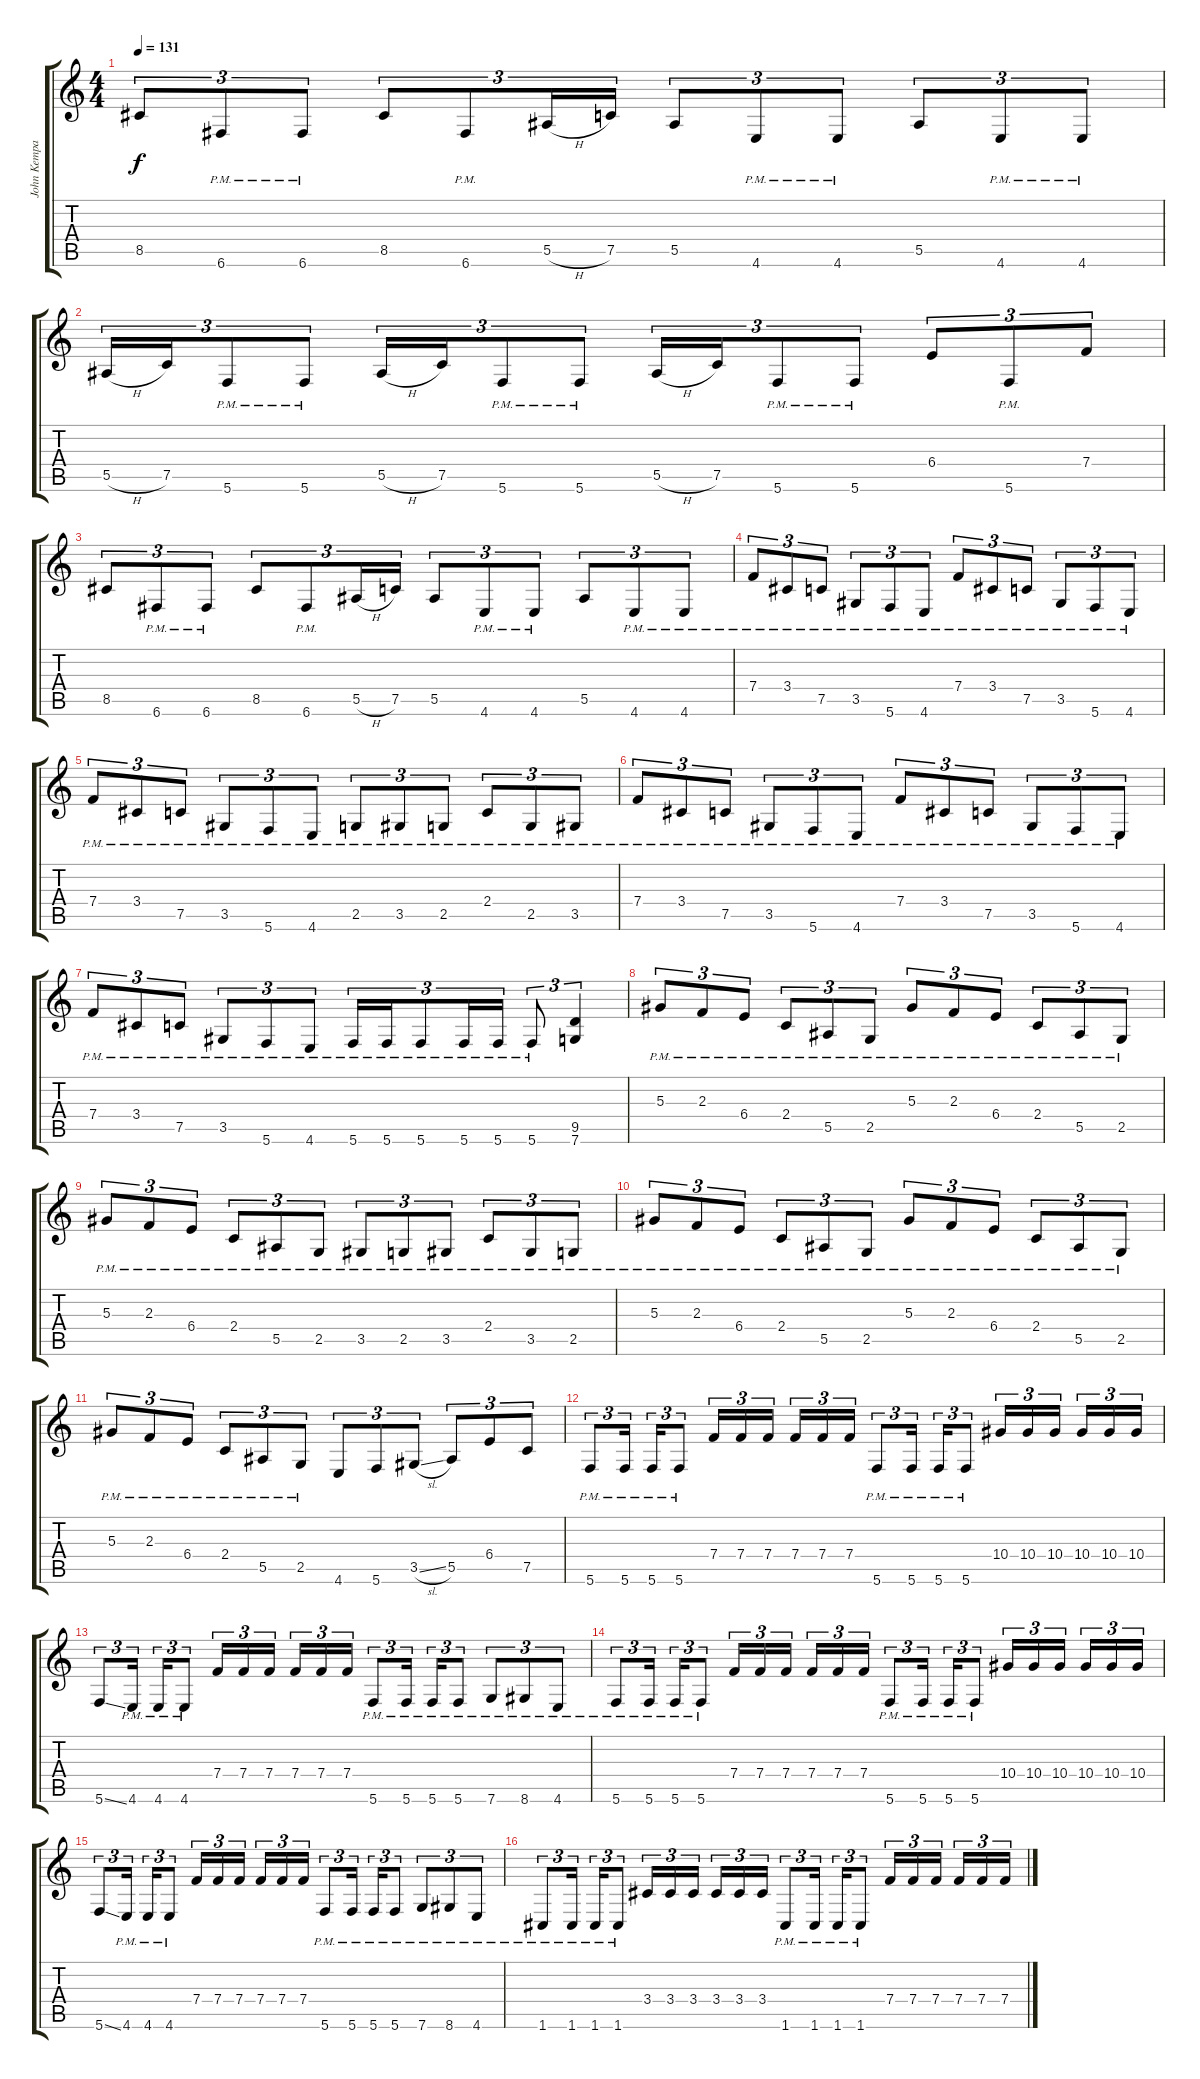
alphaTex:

\track ("John Kempainen (Rhythm Guitar)" "John Kempa") {instrument distortionguitar}
\staff {score tabs}
\tuning (C4 G3 Eb3 Bb2 F2 C2) {hide}
\ts (4 4)
\tempo 131
\clef g2
\ks c
8.5.8{tu (3 2) dy f} 6.6{pm}.8{tu (3 2)} 6.6{pm}.8{tu (3 2)} 8.5.8{tu (3 2)} 6.6{pm}.8{tu (3 2)} 5.5{h}.16{tu (3 2)} 7.5.16{tu (3 2)} 5.5.8{tu (3 2)} 4.6{pm}.8{tu (3 2)} 4.6{pm}.8{tu (3 2)} 5.5.8{tu (3 2)} 4.6{pm}.8{tu (3 2)} 4.6{pm}.8{tu (3 2)} |
5.5{h}.16{tu (3 2)} 7.5.16{tu (3 2)} 5.6{pm}.8{tu (3 2)} 5.6{pm}.8{tu (3 2)} 5.5{h}.16{tu (3 2)} 7.5.16{tu (3 2)} 5.6{pm}.8{tu (3 2)} 5.6{pm}.8{tu (3 2)} 5.5{h}.16{tu (3 2)} 7.5.16{tu (3 2)} 5.6{pm}.8{tu (3 2)} 5.6{pm}.8{tu (3 2)} 6.4.8{tu (3 2)} 5.6{pm}.8{tu (3 2)} 7.4.8{tu (3 2)} |
8.5.8{tu (3 2)} 6.6{pm}.8{tu (3 2)} 6.6{pm}.8{tu (3 2)} 8.5.8{tu (3 2)} 6.6{pm}.8{tu (3 2)} 5.5{h}.16{tu (3 2)} 7.5.16{tu (3 2)} 5.5.8{tu (3 2)} 4.6{pm}.8{tu (3 2)} 4.6{pm}.8{tu (3 2)} 5.5.8{tu (3 2)} 4.6{pm}.8{tu (3 2)} 4.6{pm}.8{tu (3 2)} |
7.4{pm}.8{tu (3 2) balance 0} 3.4{pm}.8{tu (3 2)} 7.5{pm}.8{tu (3 2)} 3.5{pm}.8{tu (3 2)} 5.6{pm}.8{tu (3 2)} 4.6{pm}.8{tu (3 2)} 7.4{pm}.8{tu (3 2)} 3.4{pm}.8{tu (3 2)} 7.5{pm}.8{tu (3 2)} 3.5{pm}.8{tu (3 2)} 5.6{pm}.8{tu (3 2)} 4.6{pm}.8{tu (3 2)} |
7.4{pm}.8{tu (3 2)} 3.4{pm}.8{tu (3 2)} 7.5{pm}.8{tu (3 2)} 3.5{pm}.8{tu (3 2)} 5.6{pm}.8{tu (3 2)} 4.6{pm}.8{tu (3 2)} 2.5{pm}.8{tu (3 2)} 3.5{pm}.8{tu (3 2)} 2.5{pm}.8{tu (3 2)} 2.4{pm}.8{tu (3 2)} 2.5{pm}.8{tu (3 2)} 3.5{pm}.8{tu (3 2)} |
7.4{pm}.8{tu (3 2)} 3.4{pm}.8{tu (3 2)} 7.5{pm}.8{tu (3 2)} 3.5{pm}.8{tu (3 2)} 5.6{pm}.8{tu (3 2)} 4.6{pm}.8{tu (3 2)} 7.4{pm}.8{tu (3 2)} 3.4{pm}.8{tu (3 2)} 7.5{pm}.8{tu (3 2)} 3.5{pm}.8{tu (3 2)} 5.6{pm}.8{tu (3 2)} 4.6{pm}.8{tu (3 2)} |
7.4{pm}.8{tu (3 2)} 3.4{pm}.8{tu (3 2)} 7.5{pm}.8{tu (3 2)} 3.5{pm}.8{tu (3 2)} 5.6{pm}.8{tu (3 2)} 4.6{pm}.8{tu (3 2)} 5.6{pm}.16{tu (3 2)} 5.6{pm}.16{tu (3 2)} 5.6{pm}.8{tu (3 2)} 5.6{pm}.16{tu (3 2)} 5.6{pm}.16{tu (3 2)} 5.6{pm}.8{tu (3 2)} (9.5 7.6).4{tu (3 2)} |
5.3{pm}.8{tu (3 2)} 2.3{pm}.8{tu (3 2)} 6.4{pm}.8{tu (3 2)} 2.4{pm}.8{tu (3 2)} 5.5{pm}.8{tu (3 2)} 2.5{pm}.8{tu (3 2)} 5.3{pm}.8{tu (3 2)} 2.3{pm}.8{tu (3 2)} 6.4{pm}.8{tu (3 2)} 2.4{pm}.8{tu (3 2)} 5.5{pm}.8{tu (3 2)} 2.5{pm}.8{tu (3 2)} |
5.3{pm}.8{tu (3 2)} 2.3{pm}.8{tu (3 2)} 6.4{pm}.8{tu (3 2)} 2.4{pm}.8{tu (3 2)} 5.5{pm}.8{tu (3 2)} 2.5{pm}.8{tu (3 2)} 3.5{pm}.8{tu (3 2)} 2.5{pm}.8{tu (3 2)} 3.5{pm}.8{tu (3 2)} 2.4{pm}.8{tu (3 2)} 3.5{pm}.8{tu (3 2)} 2.5{pm}.8{tu (3 2)} |
5.3{pm}.8{tu (3 2)} 2.3{pm}.8{tu (3 2)} 6.4{pm}.8{tu (3 2)} 2.4{pm}.8{tu (3 2)} 5.5{pm}.8{tu (3 2)} 2.5{pm}.8{tu (3 2)} 5.3{pm}.8{tu (3 2)} 2.3{pm}.8{tu (3 2)} 6.4{pm}.8{tu (3 2)} 2.4{pm}.8{tu (3 2)} 5.5{pm}.8{tu (3 2)} 2.5{pm}.8{tu (3 2)} |
5.3{pm}.8{tu (3 2)} 2.3{pm}.8{tu (3 2)} 6.4{pm}.8{tu (3 2)} 2.4{pm}.8{tu (3 2)} 5.5{pm}.8{tu (3 2)} 2.5{pm}.8{tu (3 2)} 4.6.8{tu (3 2)} 5.6.8{tu (3 2)} 3.5{sl}.8{tu (3 2)} 5.5.8{tu (3 2)} 6.4.8{tu (3 2)} 7.5.8{tu (3 2)} |
5.6{pm}.8{tu (3 2)} 5.6{pm}.16{tu (3 2)} 5.6{pm}.16{tu (3 2)} 5.6{pm}.8{tu (3 2)} 7.4.16{tu (3 2)} 7.4.16{tu (3 2)} 7.4.16{tu (3 2)} 7.4.16{tu (3 2)} 7.4.16{tu (3 2)} 7.4.16{tu (3 2)} 5.6{pm}.8{tu (3 2)} 5.6{pm}.16{tu (3 2)} 5.6{pm}.16{tu (3 2)} 5.6{pm}.8{tu (3 2)} 10.4.16{tu (3 2)} 10.4.16{tu (3 2)} 10.4.16{tu (3 2)} 10.4.16{tu (3 2)} 10.4.16{tu (3 2)} 10.4.16{tu (3 2)} |
5.6{ss}.8{tu (3 2)} 4.6{pm}.16{tu (3 2)} 4.6{pm}.16{tu (3 2)} 4.6{pm}.8{tu (3 2)} 7.4.16{tu (3 2)} 7.4.16{tu (3 2)} 7.4.16{tu (3 2)} 7.4.16{tu (3 2)} 7.4.16{tu (3 2)} 7.4.16{tu (3 2)} 5.6{pm}.8{tu (3 2)} 5.6{pm}.16{tu (3 2)} 5.6{pm}.16{tu (3 2)} 5.6{pm}.8{tu (3 2)} 7.6{pm}.8{tu (3 2)} 8.6{pm}.8{tu (3 2)} 4.6{pm}.8{tu (3 2)} |
5.6{pm}.8{tu (3 2)} 5.6{pm}.16{tu (3 2)} 5.6{pm}.16{tu (3 2)} 5.6{pm}.8{tu (3 2)} 7.4.16{tu (3 2)} 7.4.16{tu (3 2)} 7.4.16{tu (3 2)} 7.4.16{tu (3 2)} 7.4.16{tu (3 2)} 7.4.16{tu (3 2)} 5.6{pm}.8{tu (3 2)} 5.6{pm}.16{tu (3 2)} 5.6{pm}.16{tu (3 2)} 5.6{pm}.8{tu (3 2)} 10.4.16{tu (3 2)} 10.4.16{tu (3 2)} 10.4.16{tu (3 2)} 10.4.16{tu (3 2)} 10.4.16{tu (3 2)} 10.4.16{tu (3 2)} |
5.6{ss}.8{tu (3 2)} 4.6{pm}.16{tu (3 2)} 4.6{pm}.16{tu (3 2)} 4.6{pm}.8{tu (3 2)} 7.4.16{tu (3 2)} 7.4.16{tu (3 2)} 7.4.16{tu (3 2)} 7.4.16{tu (3 2)} 7.4.16{tu (3 2)} 7.4.16{tu (3 2)} 5.6{pm}.8{tu (3 2)} 5.6{pm}.16{tu (3 2)} 5.6{pm}.16{tu (3 2)} 5.6{pm}.8{tu (3 2)} 7.6{pm}.8{tu (3 2)} 8.6{pm}.8{tu (3 2)} 4.6{pm}.8{tu (3 2)} |
1.6{pm}.8{tu (3 2)} 1.6{pm}.16{tu (3 2)} 1.6{pm}.16{tu (3 2)} 1.6{pm}.8{tu (3 2)} 3.4.16{tu (3 2)} 3.4.16{tu (3 2)} 3.4.16{tu (3 2)} 3.4.16{tu (3 2)} 3.4.16{tu (3 2)} 3.4.16{tu (3 2)} 1.6{pm}.8{tu (3 2)} 1.6{pm}.16{tu (3 2)} 1.6{pm}.16{tu (3 2)} 1.6{pm}.8{tu (3 2)} 7.4.16{tu (3 2)} 7.4.16{tu (3 2)} 7.4.16{tu (3 2)} 7.4.16{tu (3 2)} 7.4.16{tu (3 2)} 7.4.16{tu (3 2)}
